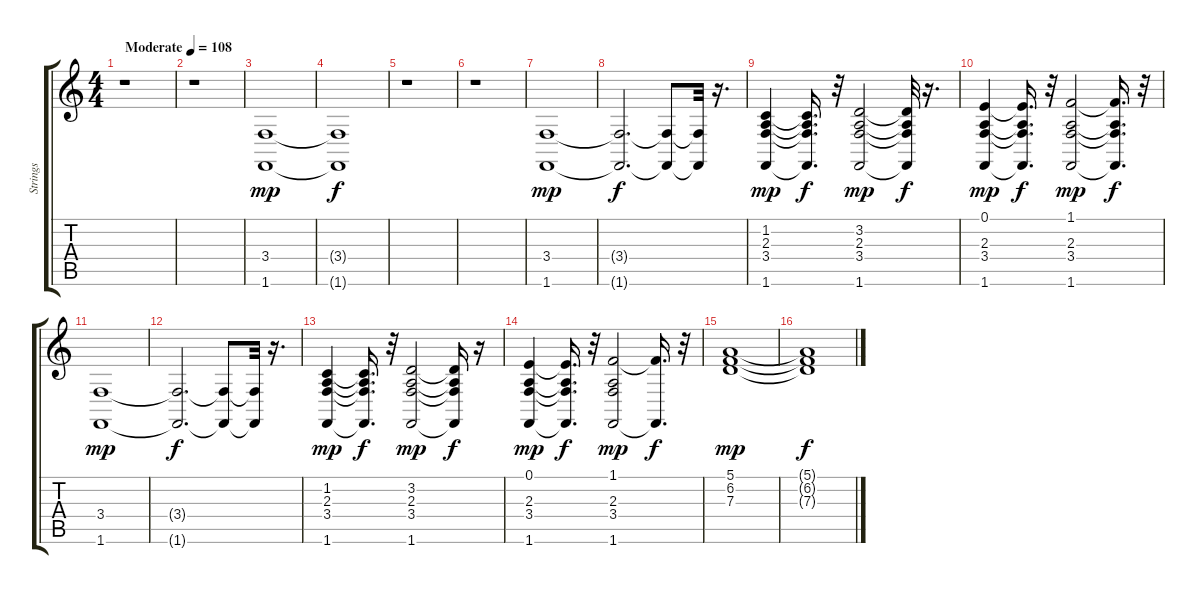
\track ("Strings             " "Strings   ") {instrument stringensemble1}
\staff {score tabs}
\tuning (E4 B3 G3 D3 A2 E2) {hide}
\ts (4 4)
\tempo (108 "Moderate")
\clef g2
\ks c
r.1{dy mp instrument stringensemble1} |
r.1 |
(3.4 1.6).1 |
(3.4{t} 1.6{t}).1{dy f} |
r.1 |
r.1 |
(3.4 1.6).1{dy mp} |
(3.4{t} 1.6{t}).2{d dy f} (3.4{t} 1.6{t}).8 (3.4{t} 1.6{t}).32 r.16{d} |
(1.2 2.3 3.4 1.6).4{dy mp} (1.2{t} 2.3{t} 3.4{t} 1.6{t}).16{d dy f} r.32 (3.2 2.3 3.4 1.6).2{dy mp} (3.2{t} 2.3{t} 3.4{t} 1.6{t}).32{dy f} r.16{d} |
(0.1 2.3 3.4 1.6).4{dy mp} (0.1{t} 2.3{t} 3.4{t} 1.6{t}).16{d dy f} r.32 (1.1 2.3 3.4 1.6).2{dy mp} (1.1{t} 2.3{t} 3.4{t} 1.6{t}).16{d dy f} r.32 |
(3.4 1.6).1{dy mp} |
(3.4{t} 1.6{t}).2{d dy f} (3.4{t} 1.6{t}).8 (3.4{t} 1.6{t}).32 r.16{d} |
(1.2 2.3 3.4 1.6).4{dy mp} (1.2{t} 2.3{t} 3.4{t} 1.6{t}).16{d dy f} r.32 (3.2 2.3 3.4 1.6).2{dy mp} (3.2{t} 2.3{t} 3.4{t} 1.6{t}).16{dy f} r.16 |
(0.1 2.3 3.4 1.6).4{dy mp} (0.1{t} 2.3{t} 3.4{t} 1.6{t}).16{d dy f} r.32 (1.1 2.3 3.4 1.6).2{dy mp} (1.1{t} 1.6{t}).16{d dy f} r.32 |
(5.1 6.2 7.3).1{dy mp} |
(5.1{t} 6.2{t} 7.3{t}).1{dy f}
